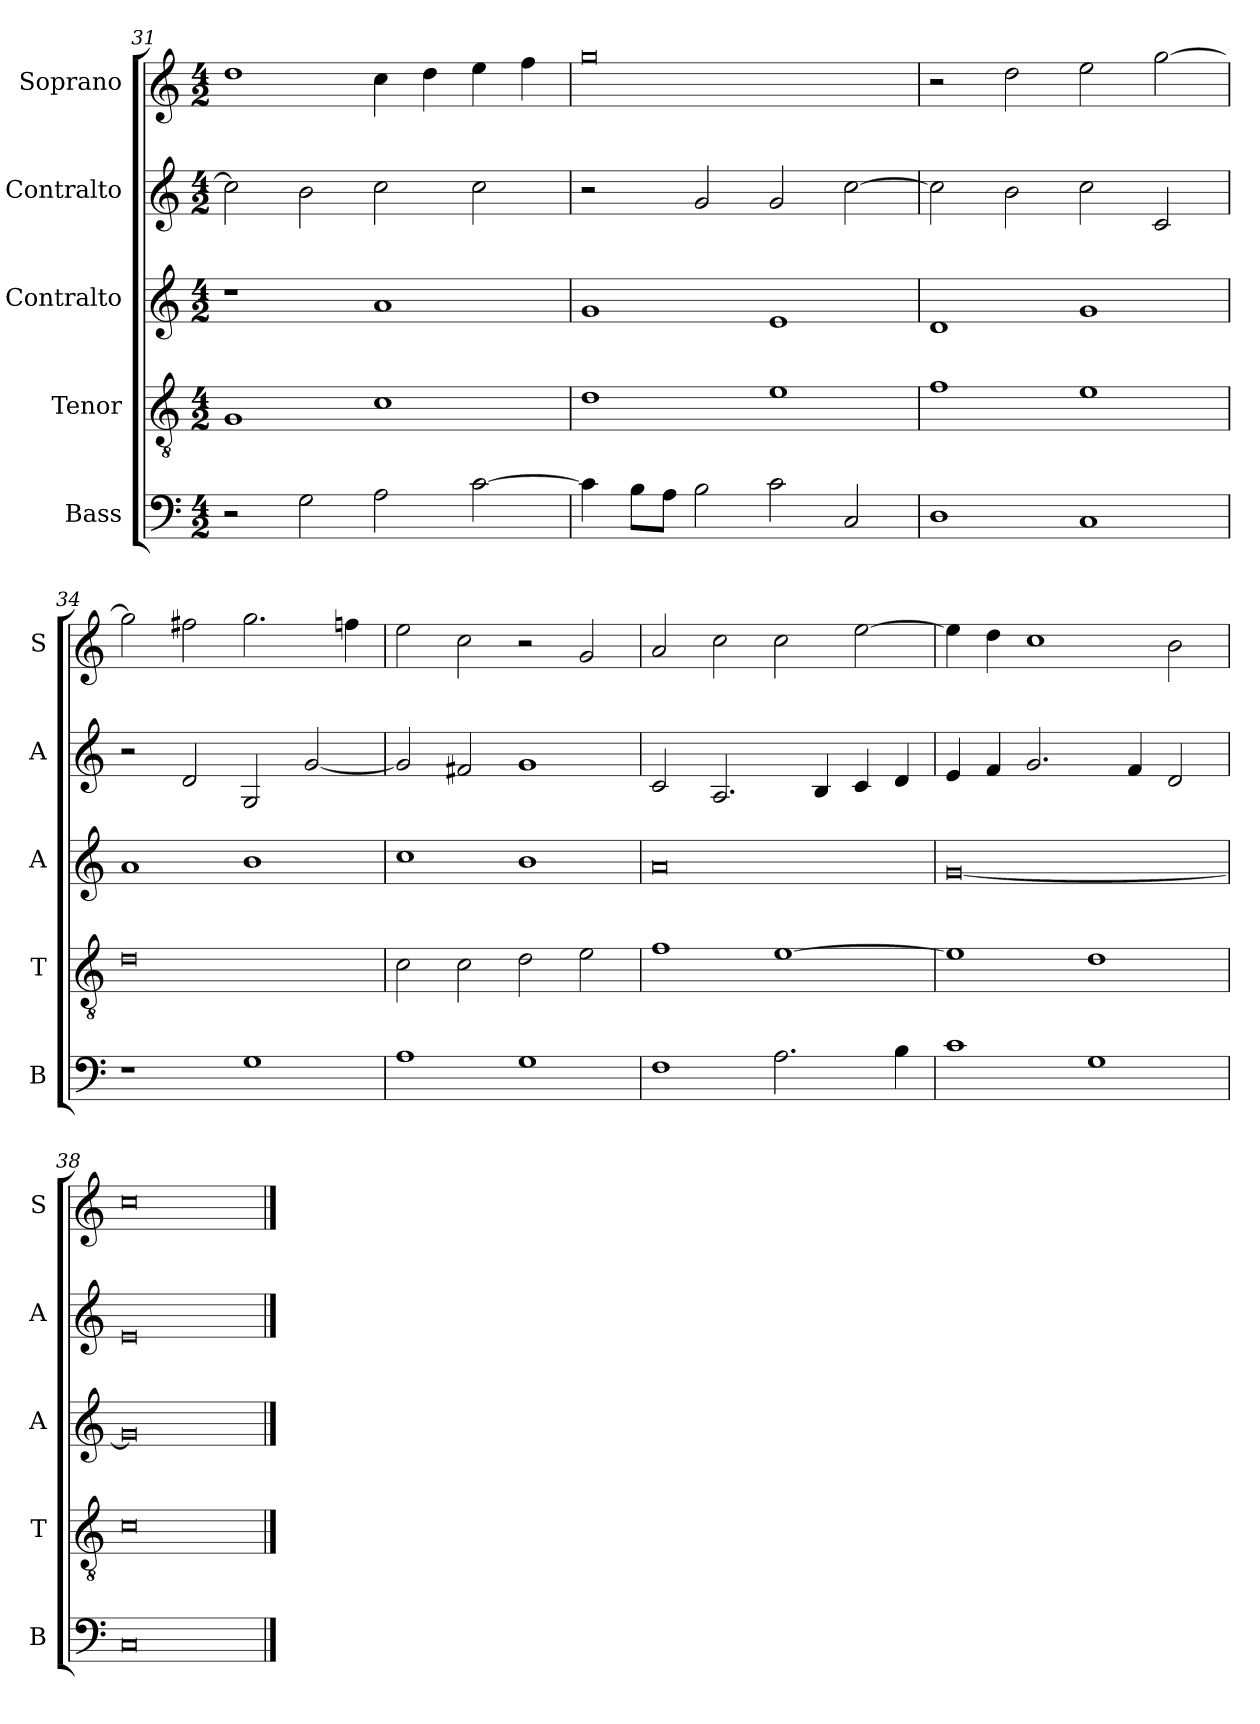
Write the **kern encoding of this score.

**kern	**kern	**kern	**kern	**kern
*part5	*part4	*part3	*part2	*part1
*staff5	*staff4	*staff3	*staff2	*staff1
*I"Bass	*I"Tenor	*I"Contralto	*I"Contralto	*I"Soprano
*I'B	*I'T	*I'A	*I'A	*I'S
*clefF4	*clefGv2	*clefG2	*clefG2	*clefG2
*k[]	*k[]	*k[]	*k[]	*k[]
*C:ion	*C:ion	*C:ion	*C:ion	*C:ion
*M4/2	*M4/2	*M4/2	*M4/2	*M4/2
=31	=31	=31	=31	=31
2r	1G	1r	2cc]	1dd
2G	.	.	2b	.
2A	1c	1a	2cc	4cc
.	.	.	.	4dd
[2c	.	.	2cc	4ee
.	.	.	.	4ff
=32	=32	=32	=32	=32
4c]	1d	1g	2r	0gg
8B\L	.	.	.	.
8A\J	.	.	.	.
2B	.	.	2g	.
2c	1e	1e	2g	.
2C	.	.	[2cc	.
=33	=33	=33	=33	=33
1D	1f	1d	2cc]	2r
.	.	.	2b	2dd
1C	1e	1g	2cc	2ee
.	.	.	2c	[2gg
=34	=34	=34	=34	=34
1r	0d	1a	2r	2gg]
.	.	.	2d	2ff#X
1G	.	1b	2G	2.gg
.	.	.	[2g	.
.	.	.	.	4ffn
=35	=35	=35	=35	=35
1A	2c	1cc	2g]	2ee
.	2c	.	2f#X	2cc
1G	2d	1b	1g	2r
.	2e	.	.	2g
=36	=36	=36	=36	=36
1F	1f	0a	2c	2a
.	.	.	2.A	2cc
2.A	[1e	.	.	2cc
.	.	.	4B	.
.	.	.	4c	[2ee
4B	.	.	4d	.
=37	=37	=37	=37	=37
1c	1e]	[0g	4e	4ee]
.	.	.	4f	4dd
.	.	.	2.g	1cc
1G	1d	.	.	.
.	.	.	4f	.
.	.	.	2d	2b
=38	=38	=38	=38	=38
0C	0c	0g]	0e	0cc
==	==	==	==	==
*-	*-	*-	*-	*-
